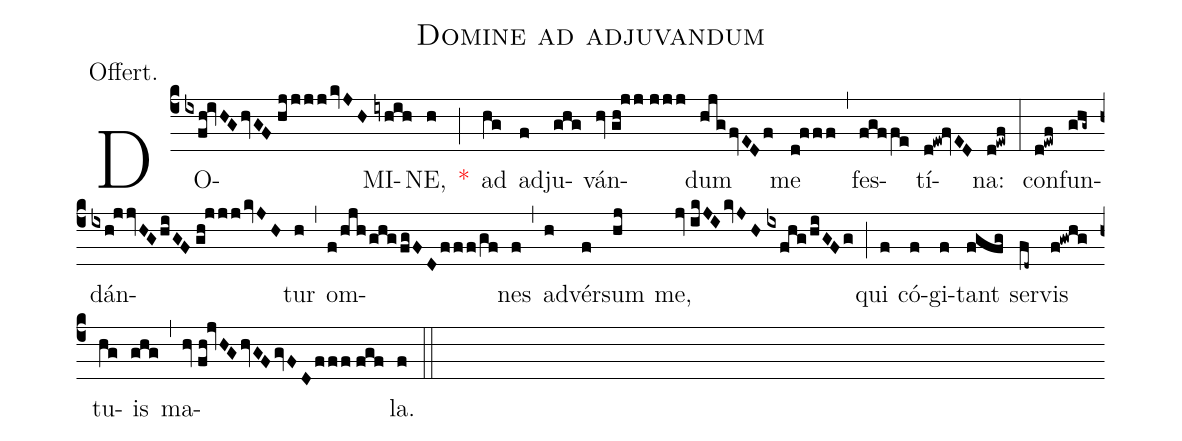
name:Domine ad adjuvandum;
annotation:Offert.;
mode:VI.;
office-part:Offertory;
%%
(c4) DO(ixfh!ivHGhvGF//hjjjjkvJH)MI(iyhih)NE,(h) <v>\red{*}</v>(;) ad(hg) ad(f)ju(ghg)ván(hv//gh!jj//jjj)dum(hjgfvEDf) me(d!fff) (,) fes(fgffe)tí(d!ew!fvED)na:(d!ewf) (:) con(d!ewf)fun(ghg~)dán(ixh!jjvHGhiGF//gh!jjjkvJH)tur(h) (,) om(f/hjh/ghg/fgFDfff/gf)nes(f) (,) ad(h)vér(f)sum(hj) me,(jv//ikJI/kvJH//ixfhg/hiGFg) (;) qui(f) có(f)gi(f)tant(fgfg) ser(fd~)vis(f!gwhg) tu(hg)is(ghg) (,) ma(hv//fh!jvHGhvGFgvFDfff//fgf)la.(f) (::)
